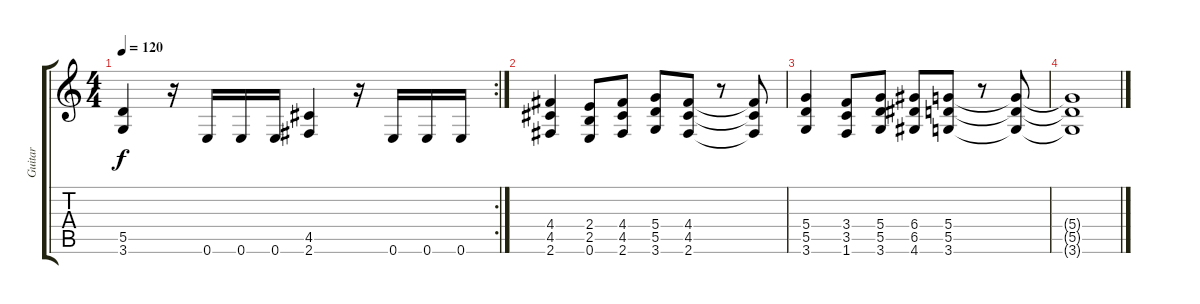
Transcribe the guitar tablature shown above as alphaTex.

\track ("Guitar" "Guitar") {instrument distortionguitar}
\staff {score tabs}
\tuning (E4 B3 G3 D3 A2 E2) {hide}
\rc 2
\ts (4 4)
\tempo 120
\clef g2
\ks c
(5.5 3.6).4{dy f} r.16 0.6.16 0.6.16 0.6.16 (4.5 2.6).4 r.16 0.6.16 0.6.16 0.6.16 |
(4.4 4.5 2.6).4 (2.4 2.5 0.6).8 (4.4 4.5 2.6).8 (5.4 5.5 3.6).8 (4.4 4.5 2.6).8 r.8 (4.4{t} 4.5{t} 2.6{t}).8 |
(5.4 5.5 3.6).4 (3.4 3.5 1.6).8 (5.4 5.5 3.6).8 (6.4 6.5 4.6).8 (5.4 5.5 3.6).8 r.8 (5.4{t} 5.5{t} 3.6{t}).8 |
(5.4{t} 5.5{t} 3.6{t}).1
